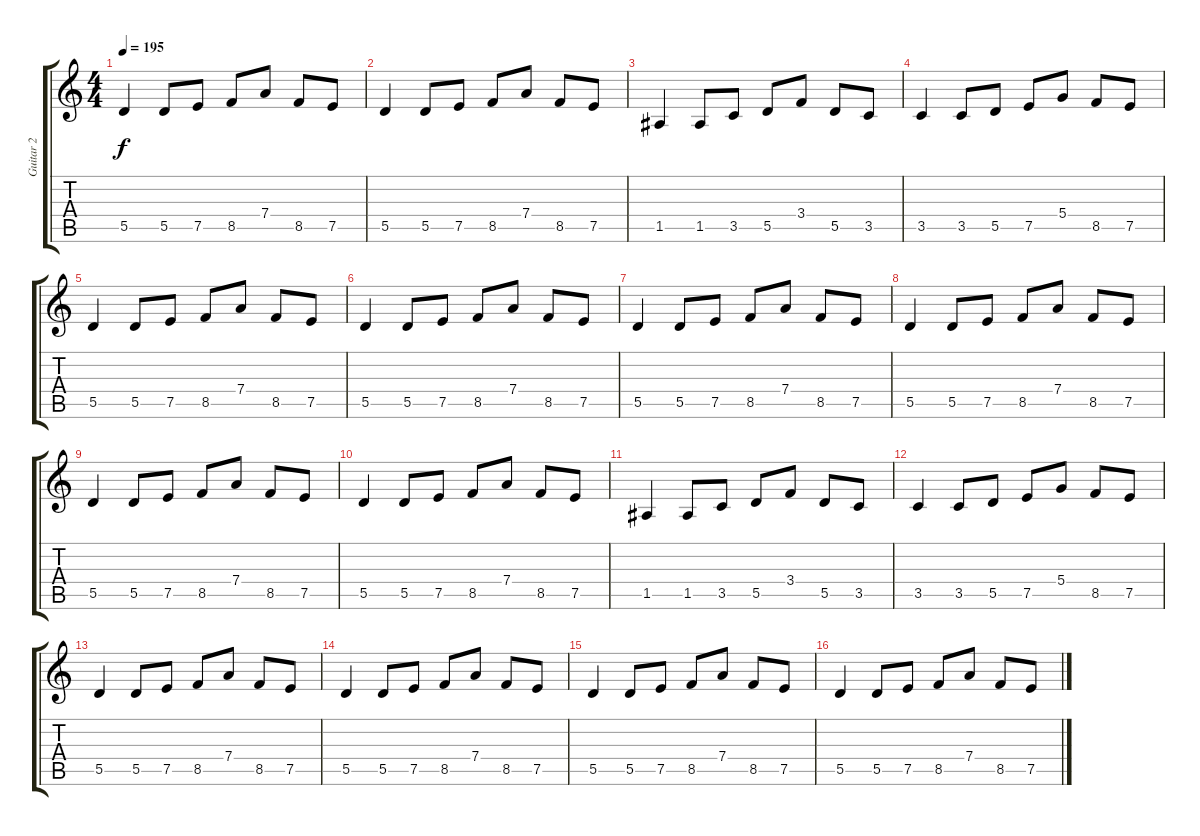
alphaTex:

\track ("Guitar 2" "Guitar 2") {instrument distortionguitar}
\staff {score tabs}
\tuning (E4 B3 G3 D3 A2 D2) {hide}
\ts (4 4)
\tempo 195
\clef g2
\ks c
5.5.4{dy f volume 16} 5.5.8 7.5.8 8.5.8 7.4.8 8.5.8 7.5.8 |
5.5.4{volume 16} 5.5.8 7.5.8 8.5.8 7.4.8 8.5.8 7.5.8 |
1.5.4 1.5.8 3.5.8 5.5.8 3.4.8 5.5.8 3.5.8 |
3.5.4 3.5.8 5.5.8 7.5.8 5.4.8 8.5.8 7.5.8 |
5.5.4{volume 16} 5.5.8 7.5.8 8.5.8 7.4.8 8.5.8 7.5.8 |
5.5.4{volume 16} 5.5.8 7.5.8 8.5.8 7.4.8 8.5.8 7.5.8 |
5.5.4{volume 16} 5.5.8 7.5.8 8.5.8 7.4.8 8.5.8 7.5.8 |
5.5.4{volume 16} 5.5.8 7.5.8 8.5.8 7.4.8 8.5.8 7.5.8 |
5.5.4{volume 16} 5.5.8 7.5.8 8.5.8 7.4.8 8.5.8 7.5.8 |
5.5.4{volume 16} 5.5.8 7.5.8 8.5.8 7.4.8 8.5.8 7.5.8 |
1.5.4 1.5.8 3.5.8 5.5.8 3.4.8 5.5.8 3.5.8 |
3.5.4 3.5.8 5.5.8 7.5.8 5.4.8 8.5.8 7.5.8 |
5.5.4{volume 16} 5.5.8 7.5.8 8.5.8 7.4.8 8.5.8 7.5.8 |
5.5.4{volume 16} 5.5.8 7.5.8 8.5.8 7.4.8 8.5.8 7.5.8 |
5.5.4{volume 16} 5.5.8 7.5.8 8.5.8 7.4.8 8.5.8 7.5.8 |
5.5.4{volume 16} 5.5.8 7.5.8 8.5.8 7.4.8 8.5.8 7.5.8
